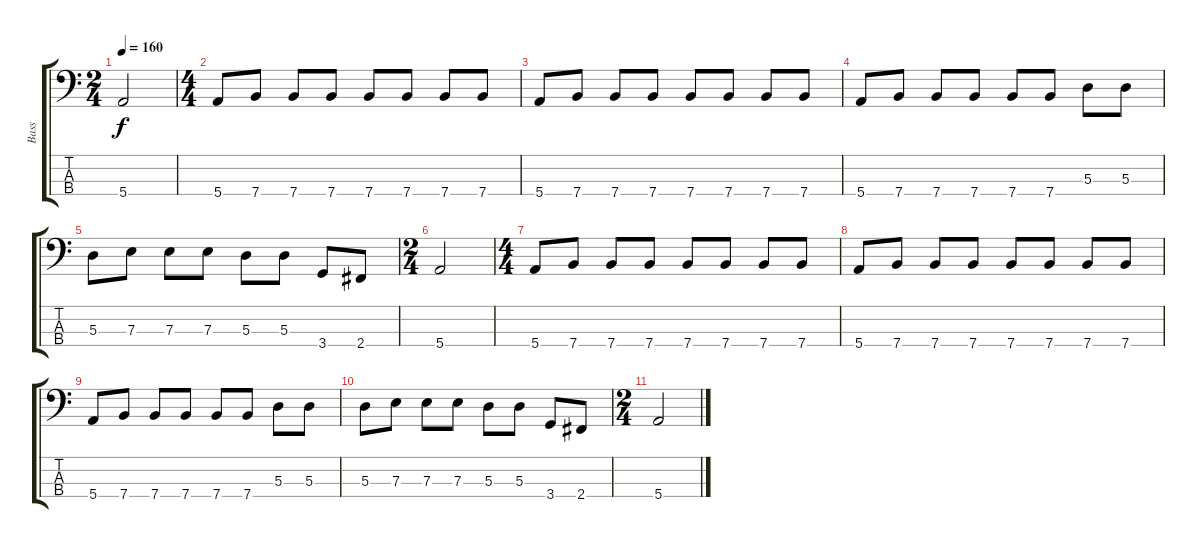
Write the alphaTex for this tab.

\track ("Bass" "Bass") {instrument electricbasspick}
\staff {score tabs}
\tuning (G2 D2 A1 E1) {hide}
\ts (2 4)
\tempo 160
\clef f4
\ks c
5.4.2{dy f} |
\ts (4 4)
5.4.8 7.4.8 7.4.8 7.4.8 7.4.8 7.4.8 7.4.8 7.4.8{volume 12} |
5.4.8 7.4.8 7.4.8 7.4.8 7.4.8 7.4.8 7.4.8 7.4.8 |
5.4.8 7.4.8 7.4.8 7.4.8 7.4.8 7.4.8 5.3.8 5.3.8{volume 9} |
5.3.8 7.3.8 7.3.8 7.3.8 5.3.8 5.3.8 3.4.8 2.4.8 |
\ts (2 4)
5.4.2 |
\ts (4 4)
5.4.8 7.4.8 7.4.8 7.4.8 7.4.8{volume 6} 7.4.8 7.4.8 7.4.8 |
5.4.8 7.4.8 7.4.8 7.4.8 7.4.8 7.4.8 7.4.8 7.4.8 |
5.4.8 7.4.8 7.4.8 7.4.8 7.4.8{volume 0} 7.4.8 5.3.8 5.3.8 |
5.3.8 7.3.8 7.3.8 7.3.8 5.3.8 5.3.8 3.4.8 2.4.8 |
\ts (2 4)
5.4.2
